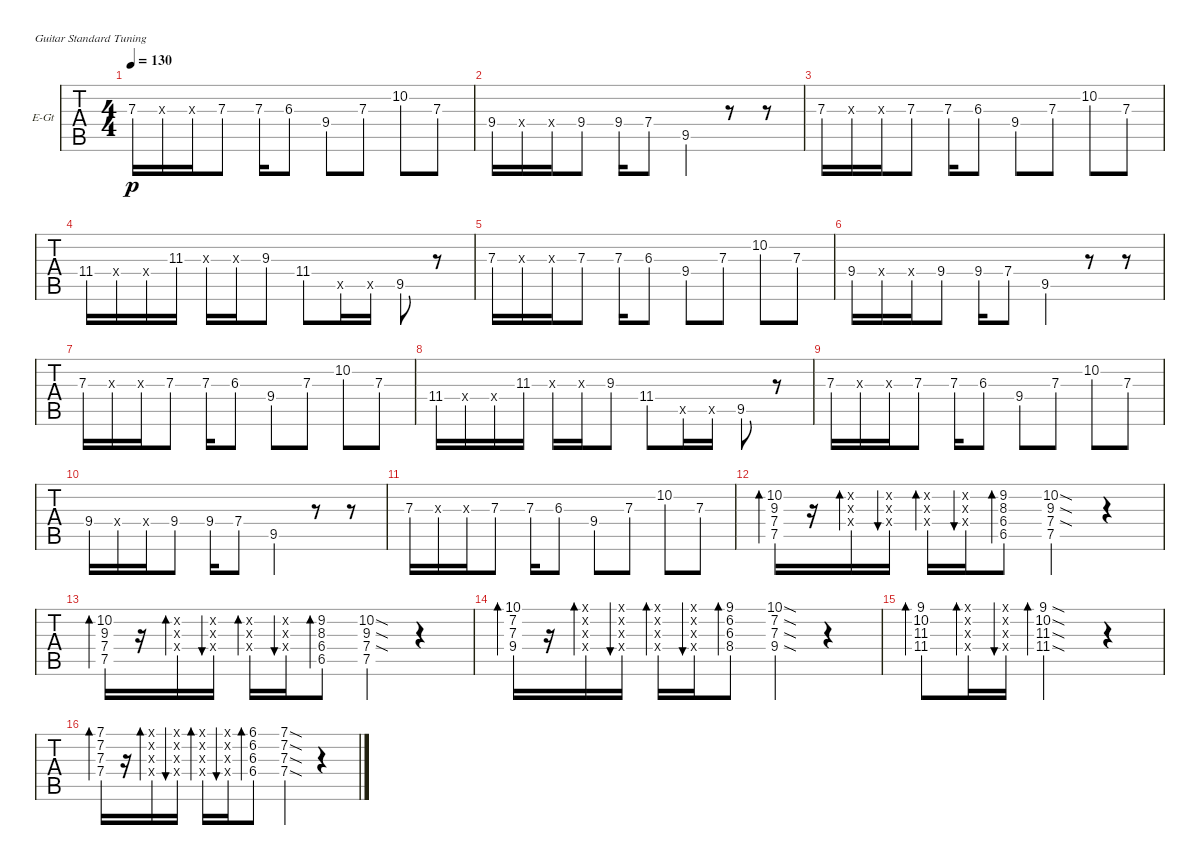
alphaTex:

\bracketExtendMode groupsimilarinstruments
\firstSystemTrackNameOrientation horizontal
\otherSystemsTrackNameOrientation horizontal
\track ("LEAD GUITAR" "E-Gt") {instrument electricguitarjazz}
\staff {tabs}
\tuning (E4 B3 G3 D3 A2 E2)
\ts (4 4)
\tempo 130
\clef g2
\ks f#minor
7.3.16{dy p} 7.3{x}.16 7.3{x}.16 7.3.8 7.3.16 6.3.8 9.4.8 7.3.8 10.2.8 7.3.8 |
9.4.16 9.4{x}.16 9.4{x}.16 9.4.8 9.4.16 7.4.8 9.5.4 r.8 r.8 |
7.3.16 7.3{x}.16 7.3{x}.16 7.3.8 7.3.16 6.3.8 9.4.8 7.3.8 10.2.8 7.3.8 |
11.4.16 0.4{x}.16 0.4{x}.16 11.3.16 11.3{x}.16 11.3{x}.16 9.3.8 11.4.8 9.5{x}.16 9.5{x}.16 9.5.8 r.8 |
7.3.16 7.3{x}.16 7.3{x}.16 7.3.8 7.3.16 6.3.8 9.4.8 7.3.8 10.2.8 7.3.8 |
9.4.16 9.4{x}.16 9.4{x}.16 9.4.8 9.4.16 7.4.8 9.5.4 r.8 r.8 |
7.3.16 7.3{x}.16 7.3{x}.16 7.3.8 7.3.16 6.3.8 9.4.8 7.3.8 10.2.8 7.3.8 |
11.4.16 0.4{x}.16 0.4{x}.16 11.3.16 11.3{x}.16 11.3{x}.16 9.3.8 11.4.8 9.5{x}.16 9.5{x}.16 9.5.8 r.8 |
7.3.16 7.3{x}.16 7.3{x}.16 7.3.8 7.3.16 6.3.8 9.4.8 7.3.8 10.2.8 7.3.8 |
9.4.16 9.4{x}.16 9.4{x}.16 9.4.8 9.4.16 7.4.8 9.5.4 r.8 r.8 |
7.3.16 7.3{x}.16 7.3{x}.16 7.3.8 7.3.16 6.3.8 9.4.8 7.3.8 10.2.8 7.3.8 |
(7.4 9.3 10.2 7.5).16{bd 57} r.16 (7.4{x} 9.3{x} 10.2{x}).16{bd 48} (7.4{x} 9.3{x} 10.2{x}).16{bu 48} (7.4{x} 9.3{x} 10.2{x}).16{bd 48} (7.4{x} 9.3{x} 10.2{x}).16{bu 48} (6.4 8.3 9.2 6.5).8{bd 47} (7.4{sod} 9.3{sod} 10.2{sod} 7.5).4 r.4 |
(7.4 9.3 10.2 7.5).16{bd 57} r.16 (7.4{x} 9.3{x} 10.2{x}).16{bd 48} (7.4{x} 9.3{x} 10.2{x}).16{bu 48} (7.4{x} 9.3{x} 10.2{x}).16{bd 48} (7.4{x} 9.3{x} 10.2{x}).16{bu 48} (6.4 8.3 9.2 6.5).8{bd 47} (7.4{sod} 9.3{sod} 10.2{sod} 7.5).4 r.4 |
(9.4 7.3 7.2 10.1).16{bd 46} r.16 (7.4{x} 9.3{x} 10.2{x} 9.1{x}).16{bd 45} (7.4{x} 9.3{x} 10.2{x} 9.1{x}).16{bu 45} (7.4{x} 9.3{x} 10.2{x} 9.1{x}).16{bd 45} (7.4{x} 9.3{x} 10.2{x} 9.1{x}).16{bu 45} (8.4 6.3 6.2 9.1).8{bd 44} (9.4{sod} 7.3{sod} 7.2{sod} 10.1{sod}).4 r.4 |
(11.4 11.3 10.2 9.1).8{bd 54} (11.4{x} 11.3{x} 10.2{x} 9.1{x}).16{bd 49} (11.4{x} 11.3{x} 10.2{x} 9.1{x}).16{bu 69} (11.4{sod} 11.3{sod} 10.2{sod} 9.1{sod}).2{bd 76} r.4 |
(7.4 7.3 7.2 7.1).16{bd 43} r.16 (7.4{x} 9.3{x} 10.2{x} 9.1{x}).16{bd 42} (7.4{x} 9.3{x} 10.2{x} 9.1{x}).16{bu 42} (7.4{x} 9.3{x} 10.2{x} 9.1{x}).16{bd 42} (7.4{x} 9.3{x} 10.2{x} 9.1{x}).16{bu 42} (6.4 6.3 6.2 6.1).8{bd 41} (7.4{sod} 7.3{sod} 7.2{sod} 7.1{sod}).4 r.4
